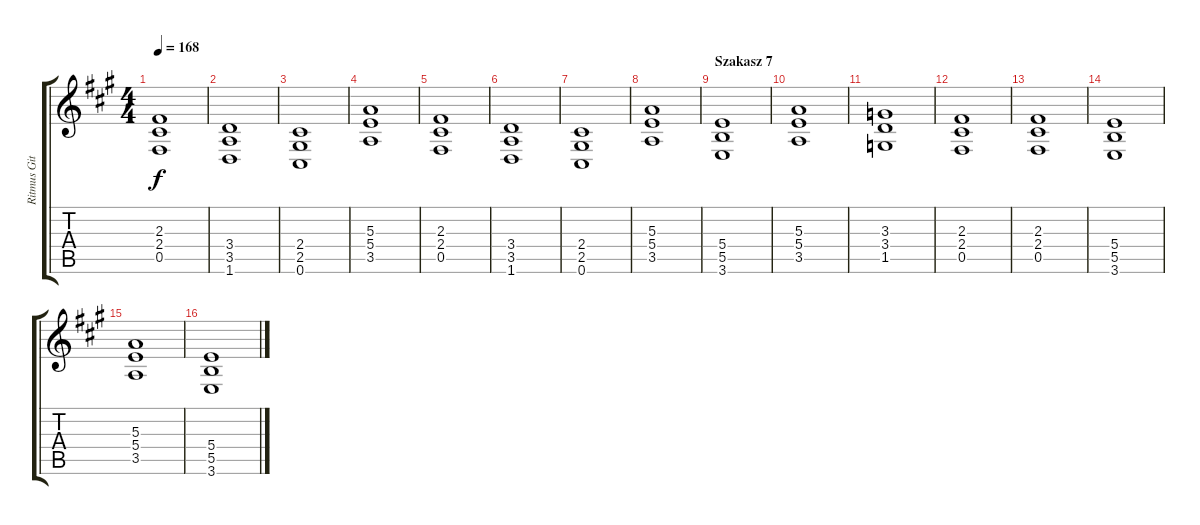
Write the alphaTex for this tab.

\track ("Ritmus Gitár 1" "Ritmus Git") {instrument distortionguitar}
\staff {score tabs}
\tuning (Db4 Ab3 E3 B2 Gb2 Db2) {hide}
\ts (4 4)
\tempo 168
\clef g2
\ks f#minor
(2.3 2.4 0.5).1{dy f} |
(3.4 3.5 1.6).1 |
(2.4 2.5 0.6).1 |
(5.3 5.4 3.5).1 |
(2.3 2.4 0.5).1 |
(3.4 3.5 1.6).1 |
(2.4 2.5 0.6).1 |
(5.3 5.4 3.5).1 |
\section ("" "Szakasz 7")
(5.4 5.5 3.6).1 |
(5.3 5.4 3.5).1 |
(3.3 3.4 1.5).1 |
(2.3 2.4 0.5).1 |
(2.3 2.4 0.5).1 |
(5.4 5.5 3.6).1 |
(5.3 5.4 3.5).1 |
(5.4 5.5 3.6).1
